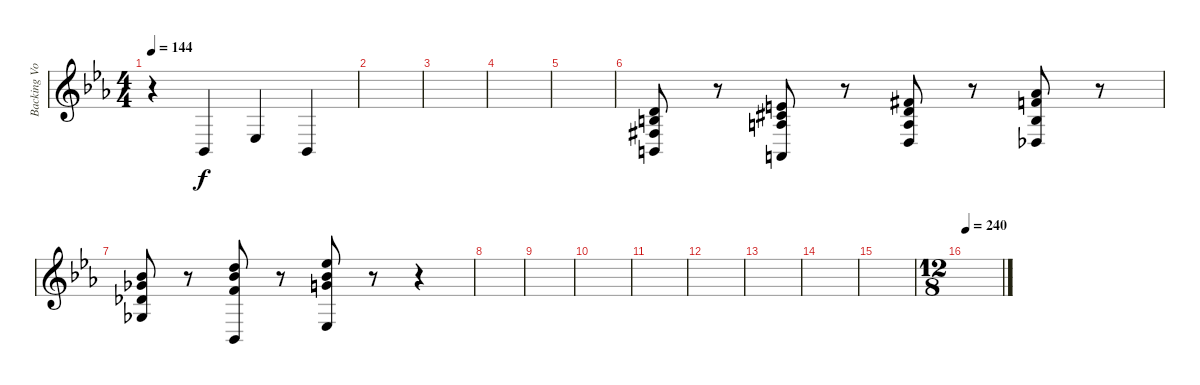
\track ("Backing Vocals 5" "Backing Vo") {instrument lead6voice}
\staff {score}
\tuning (E4 B3 G3 D3 A2 E2) {hide}
\ts (4 4)
\tempo 144
\clef g2
\ks eb
r.4{dy f} 1.5.4 1.4.4 1.5.4 |
|
|
|
|
(3.2 4.3 4.4{acc #} 2.5).8 r.8 (5.2 6.3{acc #} 7.4 5.6).8 r.8 (2.1{acc #} 3.2 2.3 0.4).8 r.8 (4.1 6.2 4.3 4.5).8 r.8 |
(2.1 2.2 15.3 4.4).8 r.8 (10.1 11.2 10.3 1.5).8 r.8 (3.1 11.2 20.3 1.4).8 r.8 r.4 |
|
|
|
|
|
|
|
|
\ts (12 8)
\tempo 240
